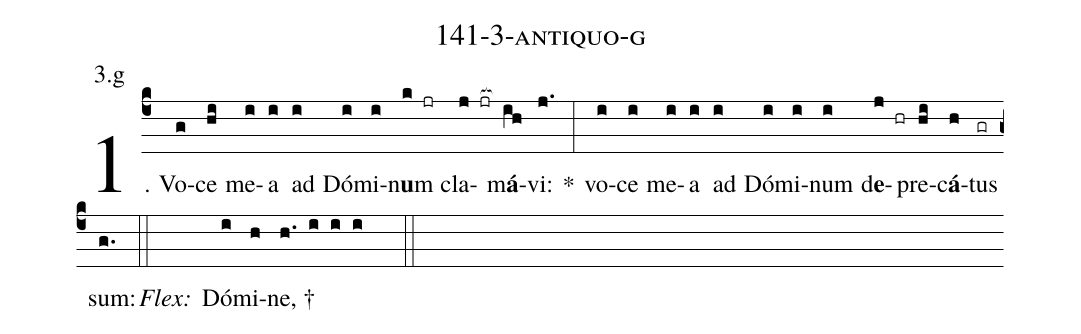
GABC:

name: 141-3-antiquo-g;
annotation: 3.g;
%%
(c4)1. Vo(g)ce(hi) me(i)a(i) ad(i) Dó(i)mi(i)n<b>u</b>m(k jr) cla(j jr[ocb:1{])m<b>á</b>(ih[ocb:0}])vi:(j.) *(:) vo(i)ce(i) me(i)a(i) ad(i) Dó(i)mi(i)num(i) d<b>e</b>(j hr)pre(hi)c<b>á</b>(h)tus(gr) sum:(g.) (::)
<i>Flex:</i>()  Dó(i)mi(h)ne, †(h. i i i  ::)
